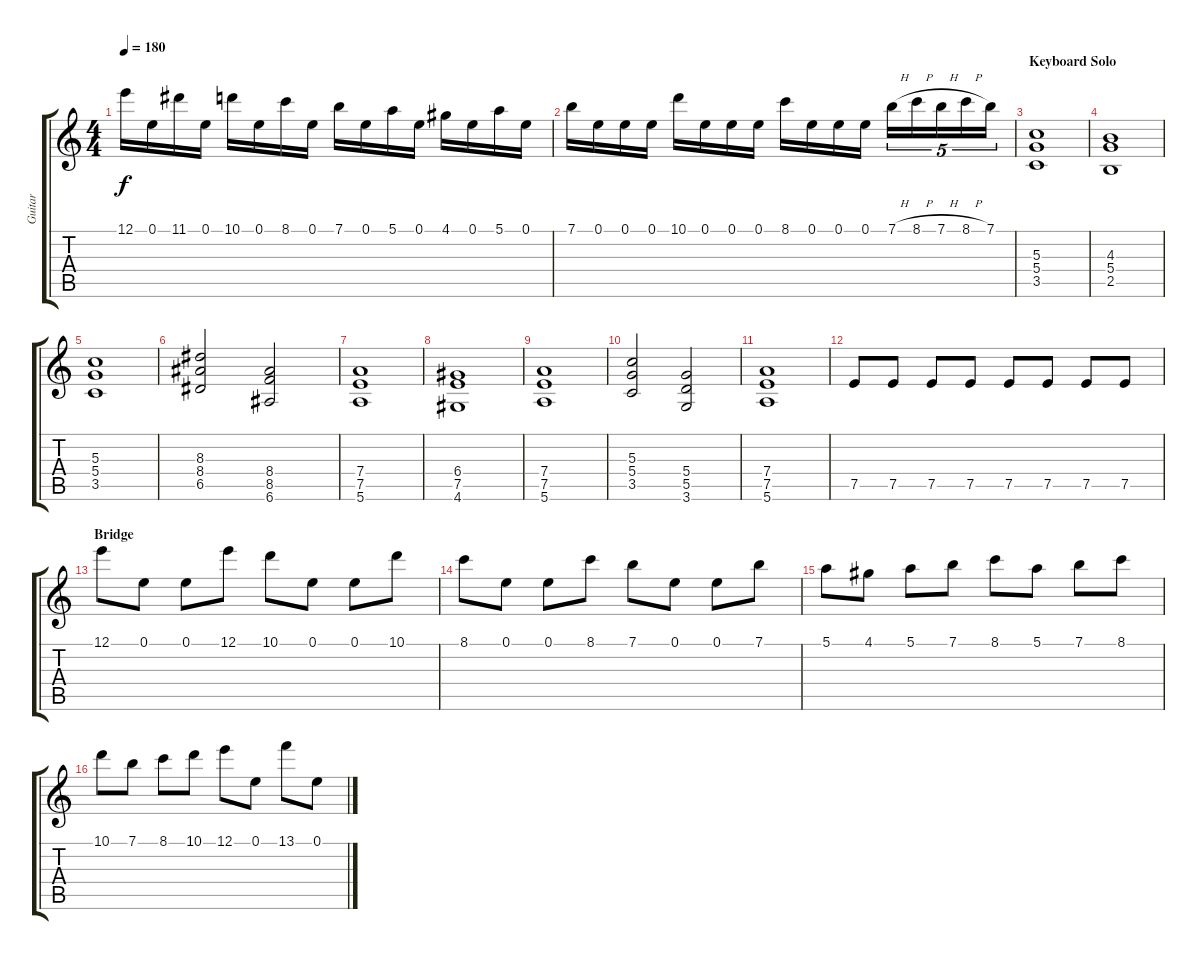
\track ("Guitar" "Guitar") {instrument distortionguitar}
\staff {score tabs}
\tuning (E4 B3 G3 D3 A2 E2) {hide}
\ts (4 4)
\tempo 180
\clef g2
\ks c
12.1.16{dy f} 0.1.16 11.1.16 0.1.16 10.1.16 0.1.16 8.1.16 0.1.16 7.1.16 0.1.16 5.1.16 0.1.16 4.1.16 0.1.16 5.1.16 0.1.16 |
7.1.16 0.1.16 0.1.16 0.1.16 10.1.16 0.1.16 0.1.16 0.1.16 8.1.16 0.1.16 0.1.16 0.1.16 7.1{h}.16{tu (5 4)} 8.1{h}.16{tu (5 4)} 7.1{h}.16{tu (5 4)} 8.1{h}.16{tu (5 4)} 7.1.16{tu (5 4)} |
\section ("" "Keyboard Solo")
(5.3 5.4 3.5).1 |
(4.3 5.4 2.5).1 |
(5.3 5.4 3.5).1 |
(8.3 8.4 6.5).2 (8.4 8.5 6.6).2 |
(7.4 7.5 5.6).1 |
(6.4 7.5 4.6).1 |
(7.4 7.5 5.6).1 |
(5.3 5.4 3.5).2 (5.4 5.5 3.6).2 |
(7.4 7.5 5.6).1 |
7.5.8 7.5.8 7.5.8 7.5.8 7.5.8 7.5.8 7.5.8 7.5.8 |
\section ("" "Bridge")
12.1.8 0.1.8 0.1.8 12.1.8 10.1.8 0.1.8 0.1.8 10.1.8 |
8.1.8 0.1.8 0.1.8 8.1.8 7.1.8 0.1.8 0.1.8 7.1.8 |
5.1.8 4.1.8 5.1.8 7.1.8 8.1.8 5.1.8 7.1.8 8.1.8 |
10.1.8 7.1.8 8.1.8 10.1.8 12.1.8 0.1.8 13.1.8 0.1.8
